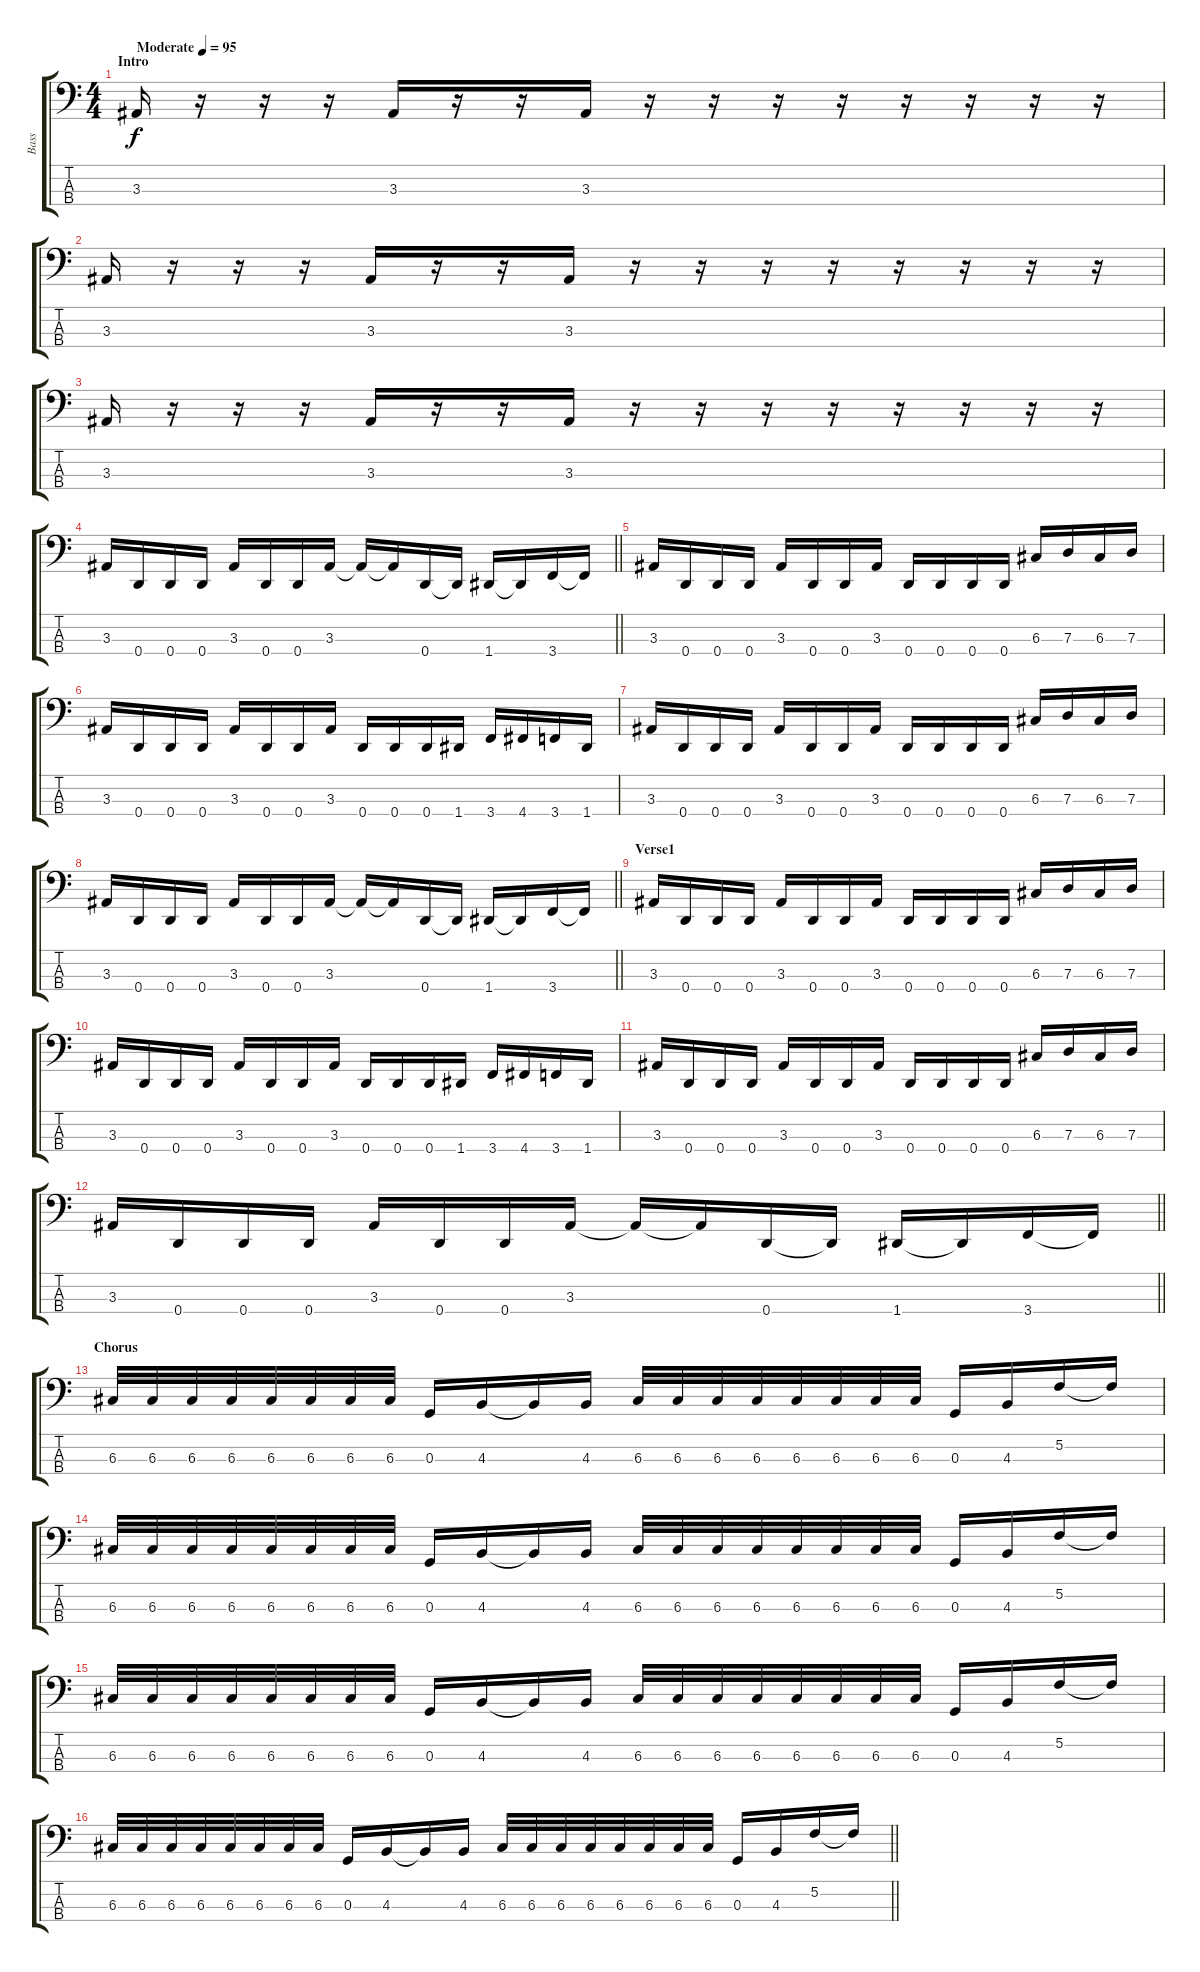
\track ("Bass" "Bass") {instrument electricbassfinger}
\staff {score tabs}
\tuning (F2 C2 G1 D1) {hide}
\ts (4 4)
\section ("" "Intro")
\tempo (95 "Moderate")
\clef f4
\ks c
3.3.16{dy f instrument electricbassfinger} r.16 r.16 r.16 3.3.16 r.16 r.16 3.3.16 r.16 r.16 r.16 r.16 r.16 r.16 r.16 r.16 |
3.3.16 r.16 r.16 r.16 3.3.16 r.16 r.16 3.3.16 r.16 r.16 r.16 r.16 r.16 r.16 r.16 r.16 |
3.3.16 r.16 r.16 r.16 3.3.16 r.16 r.16 3.3.16 r.16 r.16 r.16 r.16 r.16 r.16 r.16 r.16 |
\barLineRight lightlight
3.3.16 0.4.16 0.4.16 0.4.16 3.3.16 0.4.16 0.4.16 3.3.16 3.3{t}.16 3.3{t}.16 0.4.16 0.4{t}.16 1.4.16 1.4{t}.16 3.4.16 3.4{t}.16 |
\section ("" "")
3.3.16 0.4.16 0.4.16 0.4.16 3.3.16 0.4.16 0.4.16 3.3.16 0.4.16 0.4.16 0.4.16 0.4.16 6.3.16 7.3.16 6.3.16 7.3.16 |
3.3.16 0.4.16 0.4.16 0.4.16 3.3.16 0.4.16 0.4.16 3.3.16 0.4.16 0.4.16 0.4.16 1.4.16 3.4.16 4.4.16 3.4.16 1.4.16 |
3.3.16 0.4.16 0.4.16 0.4.16 3.3.16 0.4.16 0.4.16 3.3.16 0.4.16 0.4.16 0.4.16 0.4.16 6.3.16 7.3.16 6.3.16 7.3.16 |
\barLineRight lightlight
3.3.16 0.4.16 0.4.16 0.4.16 3.3.16 0.4.16 0.4.16 3.3.16 3.3{t}.16 3.3{t}.16 0.4.16 0.4{t}.16 1.4.16 1.4{t}.16 3.4.16 3.4{t}.16 |
\section ("" "Verse1")
3.3.16 0.4.16 0.4.16 0.4.16 3.3.16 0.4.16 0.4.16 3.3.16 0.4.16 0.4.16 0.4.16 0.4.16 6.3.16 7.3.16 6.3.16 7.3.16 |
3.3.16 0.4.16 0.4.16 0.4.16 3.3.16 0.4.16 0.4.16 3.3.16 0.4.16 0.4.16 0.4.16 1.4.16 3.4.16 4.4.16 3.4.16 1.4.16 |
3.3.16 0.4.16 0.4.16 0.4.16 3.3.16 0.4.16 0.4.16 3.3.16 0.4.16 0.4.16 0.4.16 0.4.16 6.3.16 7.3.16 6.3.16 7.3.16 |
\barLineRight lightlight
3.3.16 0.4.16 0.4.16 0.4.16 3.3.16 0.4.16 0.4.16 3.3.16 3.3{t}.16 3.3{t}.16 0.4.16 0.4{t}.16 1.4.16 1.4{t}.16 3.4.16 3.4{t}.16 |
\section ("" "Chorus")
6.3.32 6.3.32 6.3.32 6.3.32 6.3.32 6.3.32 6.3.32 6.3.32 0.3.16 4.3.16 4.3{t}.16 4.3.16 6.3.32 6.3.32 6.3.32 6.3.32 6.3.32 6.3.32 6.3.32 6.3.32 0.3.16 4.3.16 5.2.16 5.2{t}.16 |
6.3.32 6.3.32 6.3.32 6.3.32 6.3.32 6.3.32 6.3.32 6.3.32 0.3.16 4.3.16 4.3{t}.16 4.3.16 6.3.32 6.3.32 6.3.32 6.3.32 6.3.32 6.3.32 6.3.32 6.3.32 0.3.16 4.3.16 5.2.16 5.2{t}.16 |
6.3.32 6.3.32 6.3.32 6.3.32 6.3.32 6.3.32 6.3.32 6.3.32 0.3.16 4.3.16 4.3{t}.16 4.3.16 6.3.32 6.3.32 6.3.32 6.3.32 6.3.32 6.3.32 6.3.32 6.3.32 0.3.16 4.3.16 5.2.16 5.2{t}.16 |
\barLineRight lightlight
6.3.32 6.3.32 6.3.32 6.3.32 6.3.32 6.3.32 6.3.32 6.3.32 0.3.16 4.3.16 4.3{t}.16 4.3.16 6.3.32 6.3.32 6.3.32 6.3.32 6.3.32 6.3.32 6.3.32 6.3.32 0.3.16 4.3.16 5.2.16 5.2{t}.16
